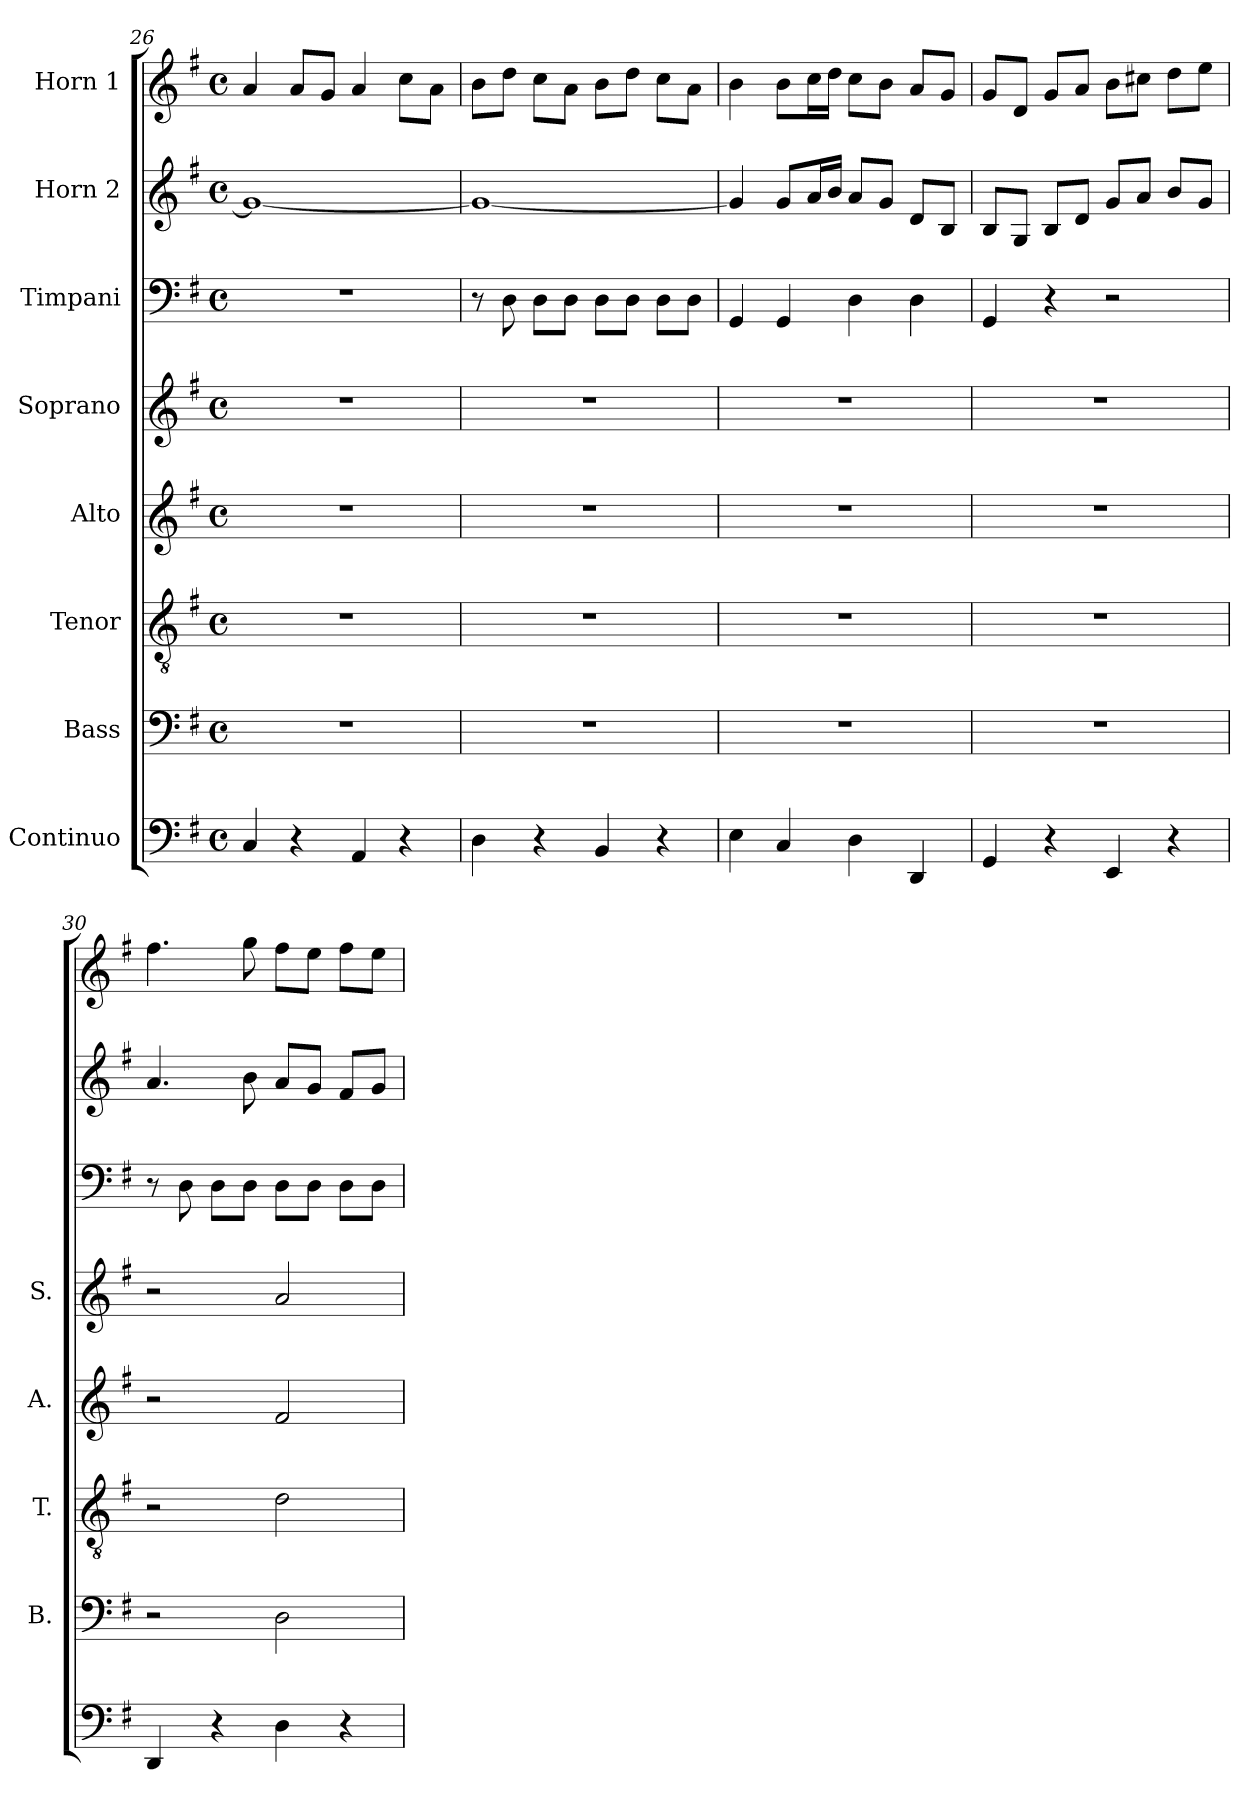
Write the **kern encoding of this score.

**kern	**kern	**kern	**kern	**kern	**kern	**kern	**kern
*part8	*part7	*part6	*part5	*part4	*part3	*part2	*part1
*staff8	*staff7	*staff6	*staff5	*staff4	*staff3	*staff2	*staff1
*I"Continuo	*I"Bass	*I"Tenor	*I"Alto	*I"Soprano	*I"Timpani	*I"Horn 2	*I"Horn 1
*	*I'B.	*I'T.	*I'A.	*I'S.	*	*	*
!!LO:LB:g=z
*clefF4	*clefF4	*clefGv2	*clefG2	*clefG2	*clefF4	*clefG2	*clefG2
*k[f#]	*k[f#]	*k[f#]	*k[f#]	*k[f#]	*k[f#]	*k[f#]	*k[f#]
*G:	*G:	*G:	*G:	*G:	*G:	*G:	*G:
*M4/4	*M4/4	*M4/4	*M4/4	*M4/4	*M4/4	*M4/4	*M4/4
*met(c)	*met(c)	*met(c)	*met(c)	*met(c)	*met(c)	*met(c)	*met(c)
=26	=26	=26	=26	=26	=26	=26	=26
4C/	1r	1r	1r	1r	1r	1g_	4a/
4r	.	.	.	.	.	.	8a/L
.	.	.	.	.	.	.	8g/J
4AA/	.	.	.	.	.	.	4a/
4r	.	.	.	.	.	.	8cc\L
.	.	.	.	.	.	.	8a\J
=27	=27	=27	=27	=27	=27	=27	=27
4D\	1r	1r	1r	1r	8r	1g_	8b\L
.	.	.	.	.	8D\	.	8dd\J
4r	.	.	.	.	8D\L	.	8cc\L
.	.	.	.	.	8D\J	.	8a\J
4BB/	.	.	.	.	8D\L	.	8b\L
.	.	.	.	.	8D\J	.	8dd\J
4r	.	.	.	.	8D\L	.	8cc\L
.	.	.	.	.	8D\J	.	8a\J
=28	=28	=28	=28	=28	=28	=28	=28
4E\	1r	1r	1r	1r	4GG/	4g/]	4b\
4C/	.	.	.	.	4GG/	8g/L	8b\L
.	.	.	.	.	.	16a/L	16cc\L
.	.	.	.	.	.	16b/JJ	16dd\JJ
4D\	.	.	.	.	4D\	8a/L	8cc\L
.	.	.	.	.	.	8g/J	8b\J
4DD/	.	.	.	.	4D\	8d/L	8a/L
.	.	.	.	.	.	8B/J	8g/J
=29	=29	=29	=29	=29	=29	=29	=29
4GG/	1r	1r	1r	1r	4GG/	8B/L	8g/L
.	.	.	.	.	.	8G/J	8d/J
4r	.	.	.	.	4r	8B/L	8g/L
.	.	.	.	.	.	8d/J	8a/J
4EE/	.	.	.	.	2r	8g/L	8b\L
.	.	.	.	.	.	8a/J	8cc#X\J
4r	.	.	.	.	.	8b/L	8dd\L
.	.	.	.	.	.	8g/J	8ee\J
=30	=30	=30	=30	=30	=30	=30	=30
4DD/	2r	2r	2r	2r	8r	4.a/	4.ff#\
.	.	.	.	.	8D\	.	.
4r	.	.	.	.	8D\L	.	.
.	.	.	.	.	8D\J	8b\	8gg\
4D\	2D\	2d\	2f#/	2a/	8D\L	8a/L	8ff#\L
.	.	.	.	.	8D\J	8g/J	8ee\J
4r	.	.	.	.	8D\L	8f#/L	8ff#\L
.	.	.	.	.	8D\J	8g/J	8ee\J
=	=	=	=	=	=	=	=
*-	*-	*-	*-	*-	*-	*-	*-
